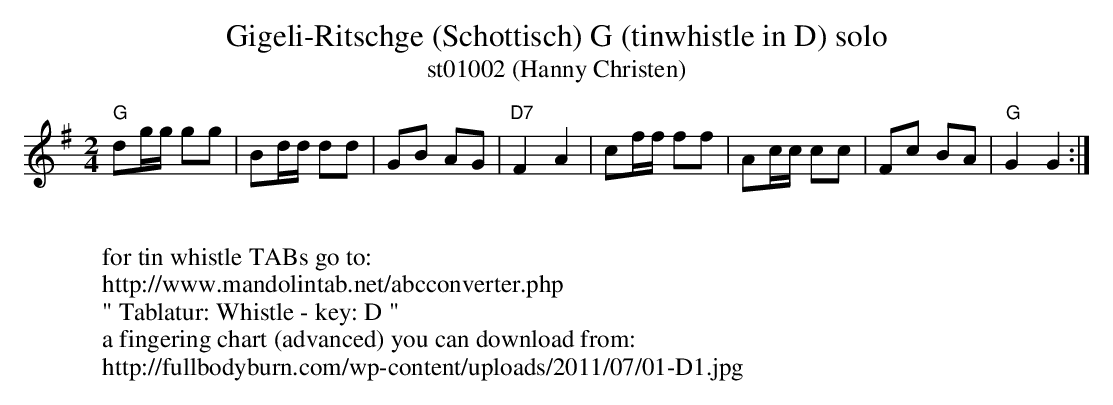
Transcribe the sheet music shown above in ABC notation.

X:1
T:Gigeli-Ritschge (Schottisch) G (tinwhistle in D) solo
T:st01002 (Hanny Christen)
M:2/4
L:1/16
K:G transpose=12
"G"d2gg g2g2 | B2dd d2d2 | G2B2 A2G2 | "D7"F4A4 | c2ff f2f2 | A2cc c2c2 | F2c2 B2A2 | "G"G4G4 :|
W:
W:for tin whistle TABs go to:
W:http://www.mandolintab.net/abcconverter.php
W:" Tablatur: Whistle - key: D "
W:a fingering chart (advanced) you can download from:
W:http://fullbodyburn.com/wp-content/uploads/2011/07/01-D1.jpg
